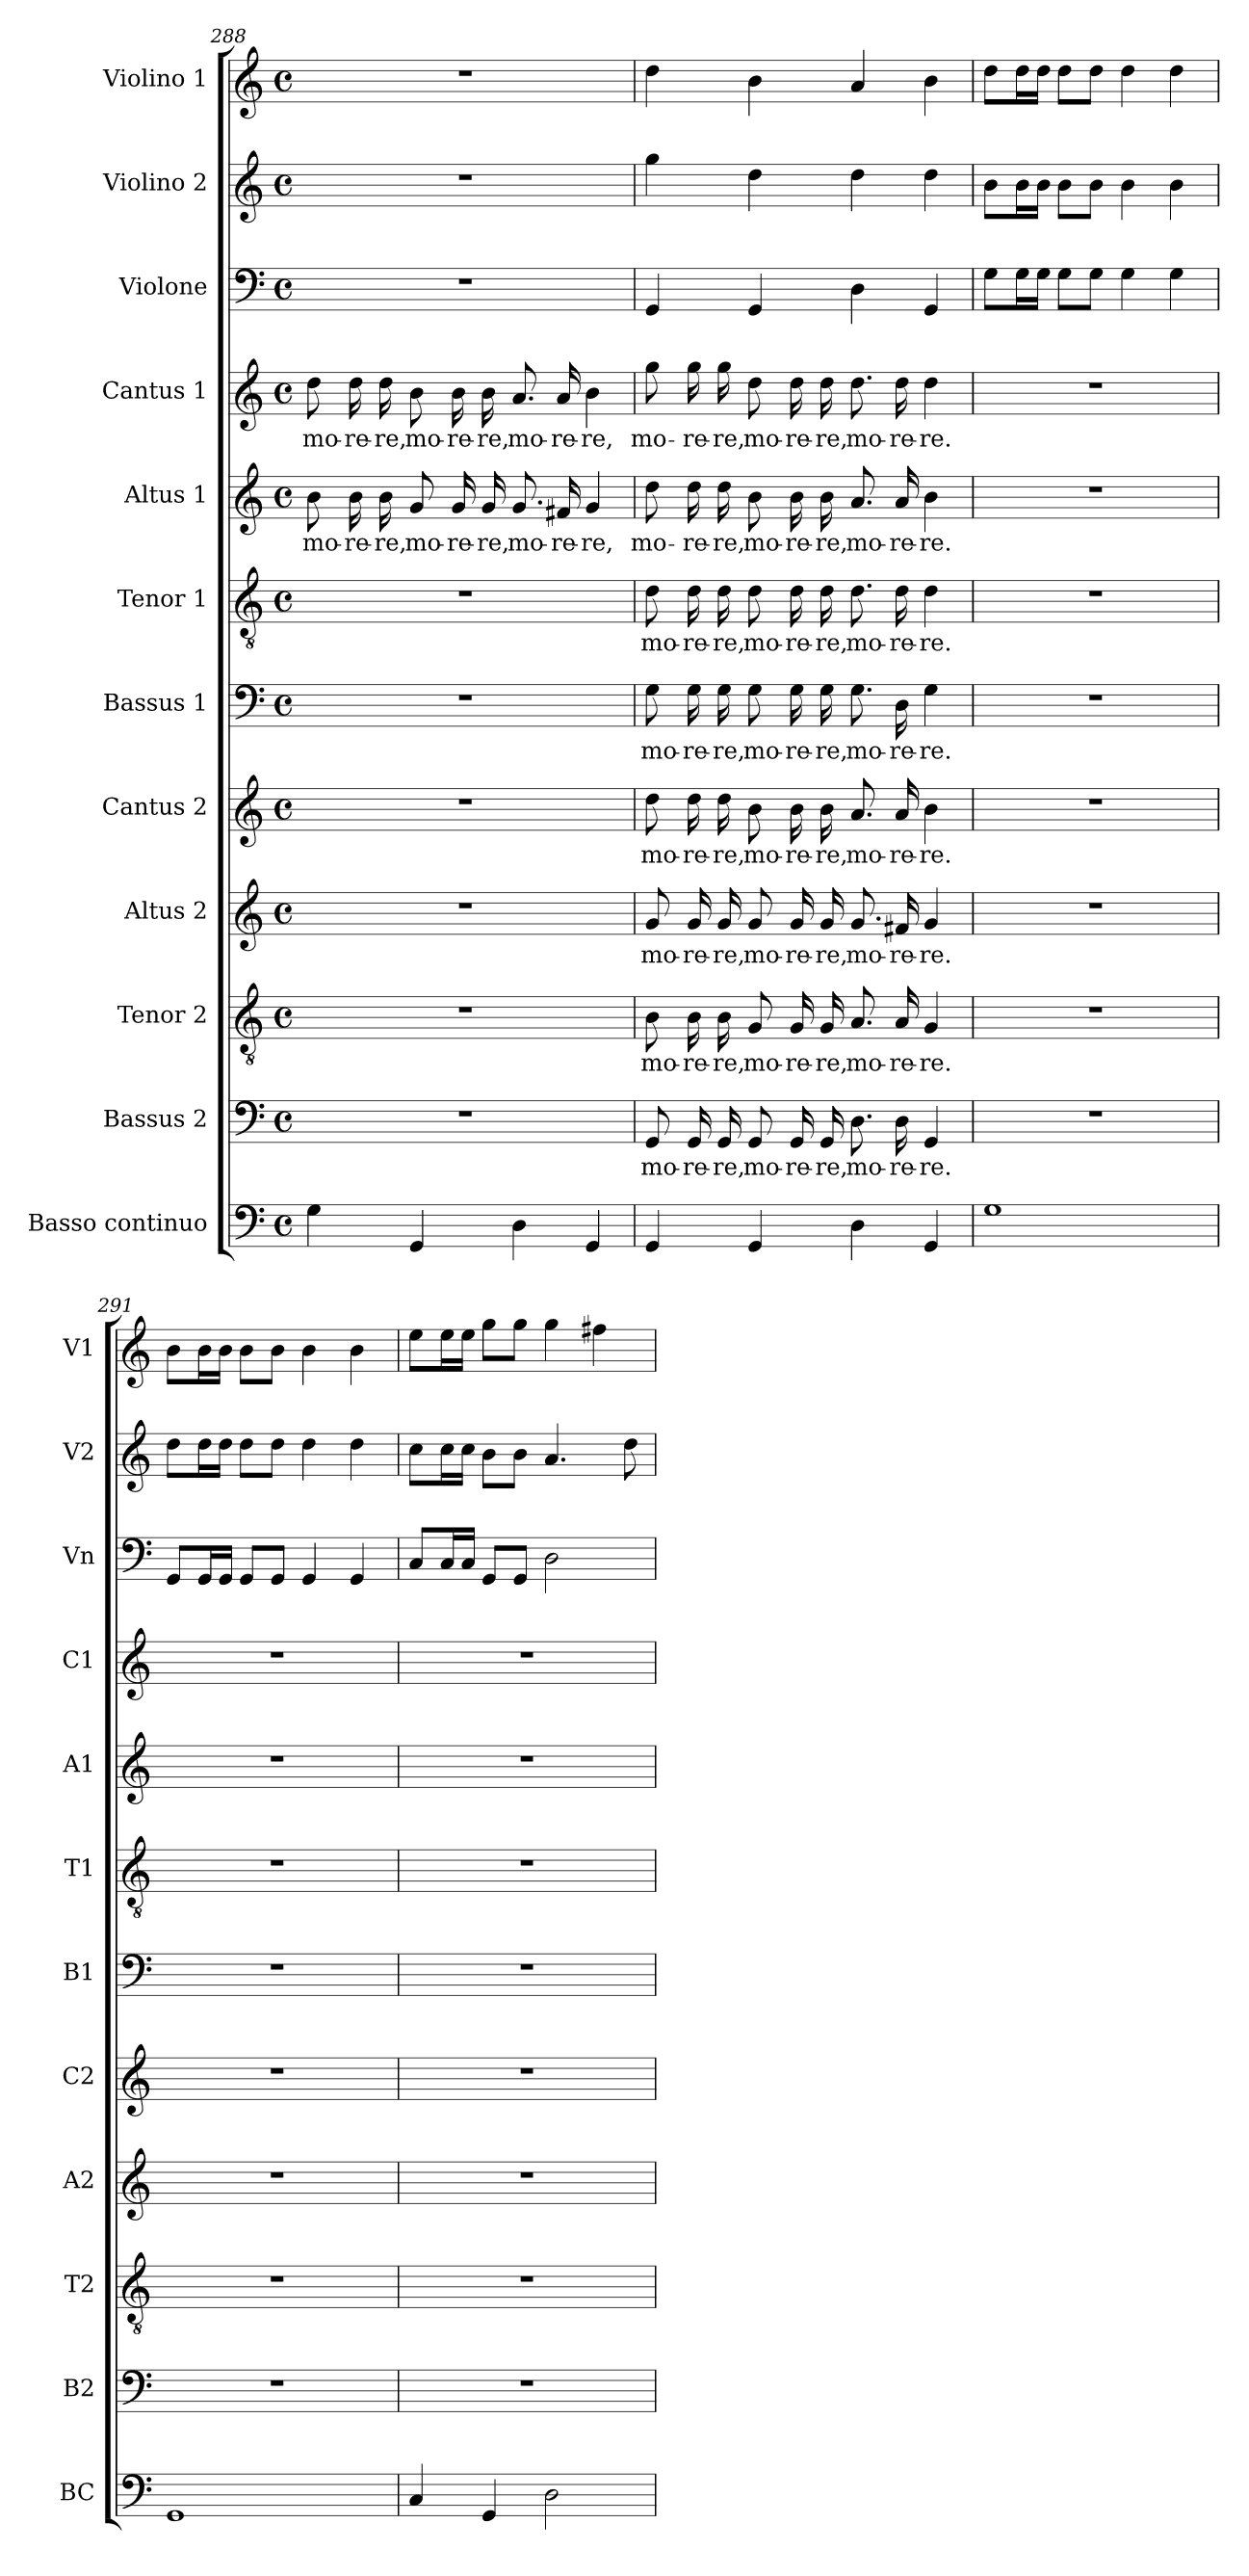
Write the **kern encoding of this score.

**kern	**kern	**text	**kern	**text	**kern	**text	**kern	**text	**kern	**text	**kern	**text	**kern	**text	**kern	**text	**kern	**kern	**kern
*part12	*part11	*part11	*part10	*part10	*part9	*part9	*part8	*part8	*part7	*part7	*part6	*part6	*part5	*part5	*part4	*part4	*part3	*part2	*part1
*staff12	*staff11	*staff11	*staff10	*staff10	*staff9	*staff9	*staff8	*staff8	*staff7	*staff7	*staff6	*staff6	*staff5	*staff5	*staff4	*staff4	*staff3	*staff2	*staff1
*I"Basso continuo	*I"Bassus 2	*	*I"Tenor 2	*	*I"Altus 2	*	*I"Cantus 2	*	*I"Bassus 1	*	*I"Tenor 1	*	*I"Altus 1	*	*I"Cantus 1	*	*I"Violone	*I"Violino 2	*I"Violino 1
*I'BC	*I'B2	*	*I'T2	*	*I'A2	*	*I'C2	*	*I'B1	*	*I'T1	*	*I'A1	*	*I'C1	*	*I'Vn	*I'V2	*I'V1
!!LO:PB:g=z
*clefF4	*clefF4	*	*clefGv2	*	*clefG2	*	*clefG2	*	*clefF4	*	*clefGv2	*	*clefG2	*	*clefG2	*	*clefF4	*clefG2	*clefG2
*ITrd7c12	*	*	*	*	*	*	*	*	*	*	*	*	*	*	*	*	*ITrd7c12	*	*
*k[]	*k[]	*	*k[]	*	*k[]	*	*k[]	*	*k[]	*	*k[]	*	*k[]	*	*k[]	*	*k[]	*k[]	*k[]
*C:	*C:	*	*C:	*	*C:	*	*C:	*	*C:	*	*C:	*	*C:	*	*C:	*	*C:	*C:	*C:
*M4/4	*M4/4	*	*M4/4	*	*M4/4	*	*M4/4	*	*M4/4	*	*M4/4	*	*M4/4	*	*M4/4	*	*M4/4	*M4/4	*M4/4
*met(c)	*met(c)	*	*met(c)	*	*met(c)	*	*met(c)	*	*met(c)	*	*met(c)	*	*met(c)	*	*met(c)	*	*met(c)	*met(c)	*met(c)
=288	=288	=288	=288	=288	=288	=288	=288	=288	=288	=288	=288	=288	=288	=288	=288	=288	=288	=288	=288
!	!	!	!	!	!	!	!	!	!	!	!	!	!	!LO:LY:b	!	!LO:LY:b	!	!	!
4GG\	1r	.	1r	.	1r	.	1r	.	1r	.	1r	.	8b\	mo-	8dd\	mo-	1r	1r	1r
!	!	!	!	!	!	!	!	!	!	!	!	!	!	!LO:LY:b	!	!LO:LY:b	!	!	!
.	.	.	.	.	.	.	.	.	.	.	.	.	16b\	-re-	16dd\	-re-	.	.	.
!	!	!	!	!	!	!	!	!	!	!	!	!	!	!LO:LY:b	!	!LO:LY:b	!	!	!
.	.	.	.	.	.	.	.	.	.	.	.	.	16b\	-re,	16dd\	-re,	.	.	.
!	!	!	!	!	!	!	!	!	!	!	!	!	!	!LO:LY:b	!	!LO:LY:b	!	!	!
4GGG/	.	.	.	.	.	.	.	.	.	.	.	.	8g/	mo-	8b\	mo-	.	.	.
!	!	!	!	!	!	!	!	!	!	!	!	!	!	!LO:LY:b	!	!LO:LY:b	!	!	!
.	.	.	.	.	.	.	.	.	.	.	.	.	16g/	-re-	16b\	-re-	.	.	.
!	!	!	!	!	!	!	!	!	!	!	!	!	!	!LO:LY:b	!	!LO:LY:b	!	!	!
.	.	.	.	.	.	.	.	.	.	.	.	.	16g/	-re,	16b\	-re,	.	.	.
!	!	!	!	!	!	!	!	!	!	!	!	!	!	!LO:LY:b	!	!LO:LY:b	!	!	!
4DD\	.	.	.	.	.	.	.	.	.	.	.	.	8.g/	mo-	8.a/	mo-	.	.	.
!	!	!	!	!	!	!	!	!	!	!	!	!	!	!LO:LY:b	!	!LO:LY:b	!	!	!
.	.	.	.	.	.	.	.	.	.	.	.	.	16f#X/	-re-	16a/	-re-	.	.	.
!	!	!	!	!	!	!	!	!	!	!	!	!	!	!LO:LY:b	!	!LO:LY:b	!	!	!
4GGG/	.	.	.	.	.	.	.	.	.	.	.	.	4g/	-re,	4b\	-re,	.	.	.
=289	=289	=289	=289	=289	=289	=289	=289	=289	=289	=289	=289	=289	=289	=289	=289	=289	=289	=289	=289
!	!	!LO:LY:b	!	!LO:LY:b	!	!LO:LY:b	!	!LO:LY:b	!	!LO:LY:b	!	!LO:LY:b	!	!LO:LY:b	!	!LO:LY:b	!	!	!
4GGG/	8GG/	mo-	8B\	mo-	8g/	mo-	8dd\	mo-	8G\	mo-	8d\	mo-	8dd\	mo-	8gg\	mo-	4GGG/	4gg\	4dd\
!	!	!LO:LY:b	!	!LO:LY:b	!	!LO:LY:b	!	!LO:LY:b	!	!LO:LY:b	!	!LO:LY:b	!	!LO:LY:b	!	!LO:LY:b	!	!	!
.	16GG/	-re-	16B\	-re-	16g/	-re-	16dd\	-re-	16G\	-re-	16d\	-re-	16dd\	-re-	16gg\	-re-	.	.	.
!	!	!LO:LY:b	!	!LO:LY:b	!	!LO:LY:b	!	!LO:LY:b	!	!LO:LY:b	!	!LO:LY:b	!	!LO:LY:b	!	!LO:LY:b	!	!	!
.	16GG/	-re,	16B\	-re,	16g/	-re,	16dd\	-re,	16G\	-re,	16d\	-re,	16dd\	-re,	16gg\	-re,	.	.	.
!	!	!LO:LY:b	!	!LO:LY:b	!	!LO:LY:b	!	!LO:LY:b	!	!LO:LY:b	!	!LO:LY:b	!	!LO:LY:b	!	!LO:LY:b	!	!	!
4GGG/	8GG/	mo-	8G/	mo-	8g/	mo-	8b\	mo-	8G\	mo-	8d\	mo-	8b\	mo-	8dd\	mo-	4GGG/	4dd\	4b\
!	!	!LO:LY:b	!	!LO:LY:b	!	!LO:LY:b	!	!LO:LY:b	!	!LO:LY:b	!	!LO:LY:b	!	!LO:LY:b	!	!LO:LY:b	!	!	!
.	16GG/	-re-	16G/	-re-	16g/	-re-	16b\	-re-	16G\	-re-	16d\	-re-	16b\	-re-	16dd\	-re-	.	.	.
!	!	!LO:LY:b	!	!LO:LY:b	!	!LO:LY:b	!	!LO:LY:b	!	!LO:LY:b	!	!LO:LY:b	!	!LO:LY:b	!	!LO:LY:b	!	!	!
.	16GG/	-re,	16G/	-re,	16g/	-re,	16b\	-re,	16G\	-re,	16d\	-re,	16b\	-re,	16dd\	-re,	.	.	.
!	!	!LO:LY:b	!	!LO:LY:b	!	!LO:LY:b	!	!LO:LY:b	!	!LO:LY:b	!	!LO:LY:b	!	!LO:LY:b	!	!LO:LY:b	!	!	!
4DD\	8.D\	mo-	8.A/	mo-	8.g/	mo-	8.a/	mo-	8.G\	mo-	8.d\	mo-	8.a/	mo-	8.dd\	mo-	4DD\	4dd\	4a/
!	!	!LO:LY:b	!	!LO:LY:b	!	!LO:LY:b	!	!LO:LY:b	!	!LO:LY:b	!	!LO:LY:b	!	!LO:LY:b	!	!LO:LY:b	!	!	!
.	16D\	-re-	16A/	-re-	16f#X/	-re-	16a/	-re-	16D\	-re-	16d\	-re-	16a/	-re-	16dd\	-re-	.	.	.
!	!	!LO:LY:b	!	!LO:LY:b	!	!LO:LY:b	!	!LO:LY:b	!	!LO:LY:b	!	!LO:LY:b	!	!LO:LY:b	!	!LO:LY:b	!	!	!
4GGG/	4GG/	-re.	4G/	-re.	4g/	-re.	4b\	-re.	4G\	-re.	4d\	-re.	4b\	-re.	4dd\	-re.	4GGG/	4dd\	4b\
=290	=290	=290	=290	=290	=290	=290	=290	=290	=290	=290	=290	=290	=290	=290	=290	=290	=290	=290	=290
1GG	1r	.	1r	.	1r	.	1r	.	1r	.	1r	.	1r	.	1r	.	8GG\L	8b\L	8dd\L
.	.	.	.	.	.	.	.	.	.	.	.	.	.	.	.	.	16GG\L	16b\L	16dd\L
.	.	.	.	.	.	.	.	.	.	.	.	.	.	.	.	.	16GG\JJ	16b\JJ	16dd\JJ
.	.	.	.	.	.	.	.	.	.	.	.	.	.	.	.	.	8GG\L	8b\L	8dd\L
.	.	.	.	.	.	.	.	.	.	.	.	.	.	.	.	.	8GG\J	8b\J	8dd\J
.	.	.	.	.	.	.	.	.	.	.	.	.	.	.	.	.	4GG\	4b\	4dd\
.	.	.	.	.	.	.	.	.	.	.	.	.	.	.	.	.	4GG\	4b\	4dd\
=291	=291	=291	=291	=291	=291	=291	=291	=291	=291	=291	=291	=291	=291	=291	=291	=291	=291	=291	=291
1GGG	1r	.	1r	.	1r	.	1r	.	1r	.	1r	.	1r	.	1r	.	8GGG/L	8dd\L	8b\L
.	.	.	.	.	.	.	.	.	.	.	.	.	.	.	.	.	16GGG/L	16dd\L	16b\L
.	.	.	.	.	.	.	.	.	.	.	.	.	.	.	.	.	16GGG/JJ	16dd\JJ	16b\JJ
.	.	.	.	.	.	.	.	.	.	.	.	.	.	.	.	.	8GGG/L	8dd\L	8b\L
.	.	.	.	.	.	.	.	.	.	.	.	.	.	.	.	.	8GGG/J	8dd\J	8b\J
.	.	.	.	.	.	.	.	.	.	.	.	.	.	.	.	.	4GGG/	4dd\	4b\
.	.	.	.	.	.	.	.	.	.	.	.	.	.	.	.	.	4GGG/	4dd\	4b\
=292	=292	=292	=292	=292	=292	=292	=292	=292	=292	=292	=292	=292	=292	=292	=292	=292	=292	=292	=292
4CC/	1r	.	1r	.	1r	.	1r	.	1r	.	1r	.	1r	.	1r	.	8CC/L	8cc\L	8ee\L
.	.	.	.	.	.	.	.	.	.	.	.	.	.	.	.	.	16CC/L	16cc\L	16ee\L
.	.	.	.	.	.	.	.	.	.	.	.	.	.	.	.	.	16CC/JJ	16cc\JJ	16ee\JJ
4GGG/	.	.	.	.	.	.	.	.	.	.	.	.	.	.	.	.	8GGG/L	8b\L	8gg\L
.	.	.	.	.	.	.	.	.	.	.	.	.	.	.	.	.	8GGG/J	8b\J	8gg\J
2DD\	.	.	.	.	.	.	.	.	.	.	.	.	.	.	.	.	2DD\	4.a/	4gg\
.	.	.	.	.	.	.	.	.	.	.	.	.	.	.	.	.	.	.	4ff#X\
.	.	.	.	.	.	.	.	.	.	.	.	.	.	.	.	.	.	8dd\	.
=	=	=	=	=	=	=	=	=	=	=	=	=	=	=	=	=	=	=	=
*-	*-	*-	*-	*-	*-	*-	*-	*-	*-	*-	*-	*-	*-	*-	*-	*-	*-	*-	*-
